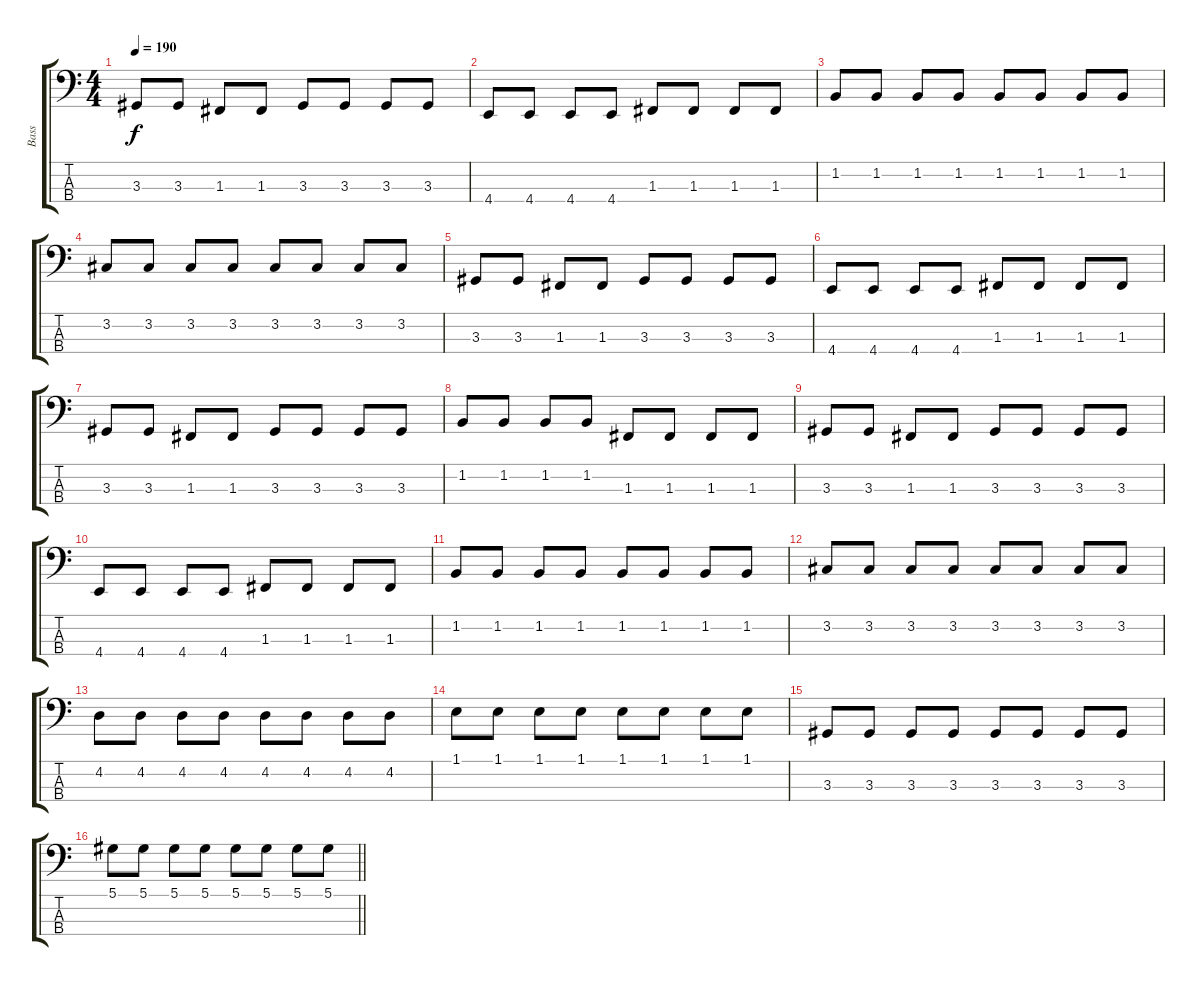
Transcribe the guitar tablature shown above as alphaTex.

\track ("Bass" "Bass") {instrument electricbasspick}
\staff {score tabs}
\tuning (Eb2 Bb1 F1 C1) {hide}
\ts (4 4)
\tempo 190
\clef f4
\ks c
3.3.8{dy f} 3.3.8 1.3.8 1.3.8 3.3.8 3.3.8 3.3.8 3.3.8 |
4.4.8 4.4.8 4.4.8 4.4.8 1.3.8 1.3.8 1.3.8 1.3.8 |
1.2.8 1.2.8 1.2.8 1.2.8 1.2.8 1.2.8 1.2.8 1.2.8 |
3.2.8 3.2.8 3.2.8 3.2.8 3.2.8 3.2.8 3.2.8 3.2.8 |
3.3.8 3.3.8 1.3.8 1.3.8 3.3.8 3.3.8 3.3.8 3.3.8 |
4.4.8 4.4.8 4.4.8 4.4.8 1.3.8 1.3.8 1.3.8 1.3.8 |
3.3.8 3.3.8 1.3.8 1.3.8 3.3.8 3.3.8 3.3.8 3.3.8 |
1.2.8 1.2.8 1.2.8 1.2.8 1.3.8 1.3.8 1.3.8 1.3.8 |
3.3.8 3.3.8 1.3.8 1.3.8 3.3.8 3.3.8 3.3.8 3.3.8 |
4.4.8 4.4.8 4.4.8 4.4.8 1.3.8 1.3.8 1.3.8 1.3.8 |
1.2.8 1.2.8 1.2.8 1.2.8 1.2.8 1.2.8 1.2.8 1.2.8 |
3.2.8 3.2.8 3.2.8 3.2.8 3.2.8 3.2.8 3.2.8 3.2.8 |
4.2.8 4.2.8 4.2.8 4.2.8 4.2.8 4.2.8 4.2.8 4.2.8 |
1.1.8 1.1.8 1.1.8 1.1.8 1.1.8 1.1.8 1.1.8 1.1.8 |
3.3.8 3.3.8 3.3.8 3.3.8 3.3.8 3.3.8 3.3.8 3.3.8 |
\barLineRight lightlight
5.1.8 5.1.8 5.1.8 5.1.8 5.1.8 5.1.8 5.1.8 5.1.8
